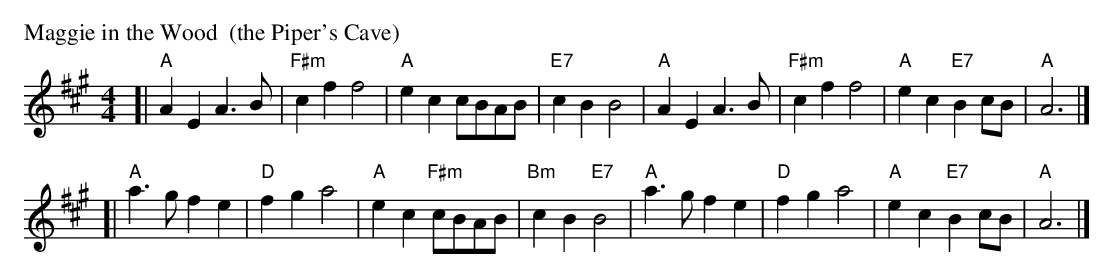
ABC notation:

X:1
P: Maggie in the Wood  (the Piper's Cave)
M: 4/4
L: 1/4
K: A
[| "A"AE A>B | "F#m"cf f2 | "A"ec      c/B/A/B/ | "E7"cB B2 \
|  "A"AE A>B | "F#m"cf f2 | "A"ec  "E7"Bc/B/    |  "A"A3 |]
[| "A"a>g fe |   "D"fg a2 | "A"ec "F#m"c/B/A/B/ | "Bm"cB "E7"B2 \
|  "A"a>g fe |   "D"fg a2 | "A"ec  "E7"Bc/B/    |  "A"A3 |]
